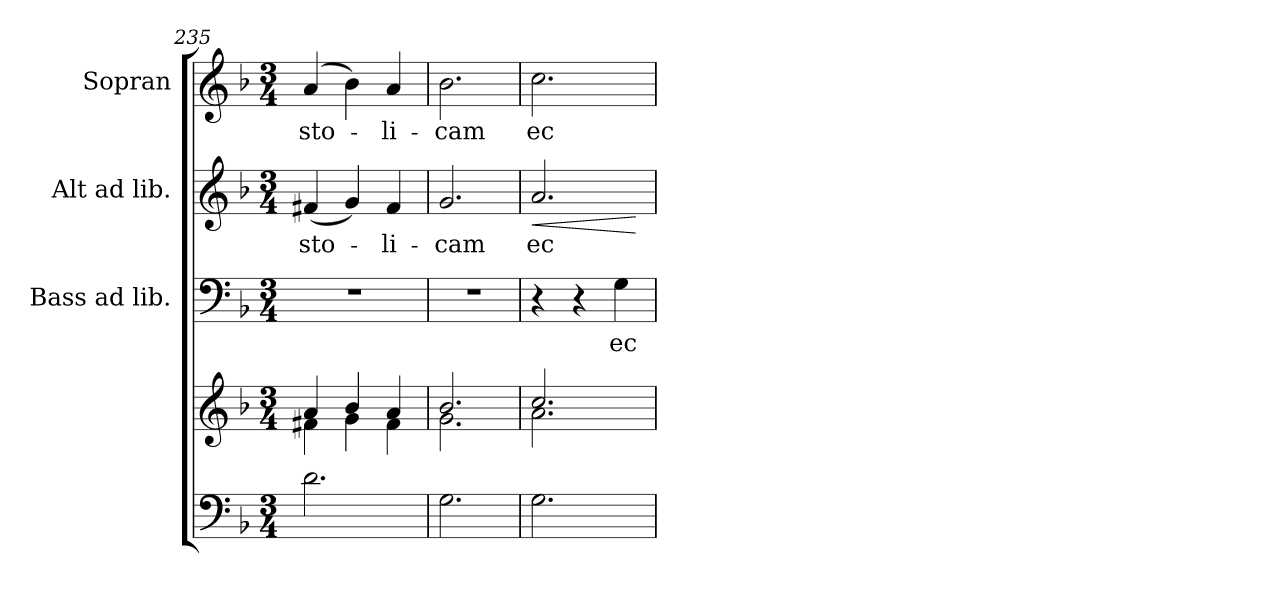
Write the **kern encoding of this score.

**kern	**kern	**kern	**text	**kern	**text	**dynam	**kern	**text
*part4	*part4	*part3	*part3	*part2	*part2	*part2	*part1	*part1
*staff5	*staff4	*staff3	*staff3	*staff2	*staff2	*staff2	*staff1	*staff1
*	*	*I"Bass ad lib.	*	*I"Alt ad lib.	*	*	*I"Sopran	*
*	*	*I'B.	*	*I'A.	*	*	*I'S.	*
!!LO:LB:g=z
*clefF4	*clefG2	*clefF4	*	*clefG2	*	*	*clefG2	*
*k[b-]	*k[b-]	*k[b-]	*	*k[b-]	*	*	*k[b-]	*
*F:	*F:	*F:	*	*F:	*	*	*F:	*
*M3/4	*M3/4	*M3/4	*	*M3/4	*	*	*M3/4	*
=235	=235	=235	=235	=235	=235	=235	=235	=235
*	*^	*	*	*	*	*	*	*
!	!	!	!	!	!	!LO:LY:b	!	!	!LO:LY:b
2.d\	4a/	4f#X\	2.r	.	(<4f#X/	-sto-	.	(4a/	-sto-
.	4b-/	4g\	.	.	4g/)	.	.	4b-\)	.
!	!	!	!	!	!	!LO:LY:b	!	!	!LO:LY:b
.	4a/	4f#\	.	.	4f#/	-li-	.	4a/	-li-
=236	=236	=236	=236	=236	=236	=236	=236	=236	=236
!	!	!	!	!	!	!LO:LY:b	!	!	!LO:LY:b
2.G\	2.b-/	2.g\	2.r	.	2.g/	-cam	.	2.b-\	-cam
=237	=237	=237	=237	=237	=237	=237	=237	=237	=237
!	!	!	!	!	!	!LO:LY:b	!LO:HP:b	!	!LO:LY:b
2.G\	2.cc/	2.a\	4r	.	2.a/	ec-	<	2.cc\	ec-
.	.	.	4r	.	.	.	.	.	.
!	!	!	!	!LO:LY:b	!	!	!	!	!
.	.	.	4G\	ec-	.	.	.	.	.
*	*v	*v	*	*	*	*	*	*	*
.	.	.	.	.	.	[	.	.
=	=	=	=	=	=	=	=	=
*-	*-	*-	*-	*-	*-	*-	*-	*-
